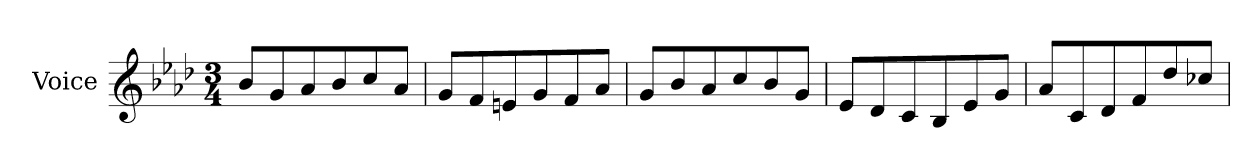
**kern
*part1
*staff1
*I"Voice
*I'Voice
*clefG2
*k[b-e-a-d-]
*M3/4
=1
8b-/L
8g/
8a-/
8b-/
8cc/
8a-/J
=2
8g/L
8f/
8en/
8g/
8f/
8a-/J
=3
8g/L
8b-/
8a-/
8cc/
8b-/
8g/J
=4
8e-/L
8d-/
8c/
8B-/
8e-/
8g/J
=5
8a-/L
8c/
8d-/
8f/
8dd-/
8cc-X/J
=
*-
